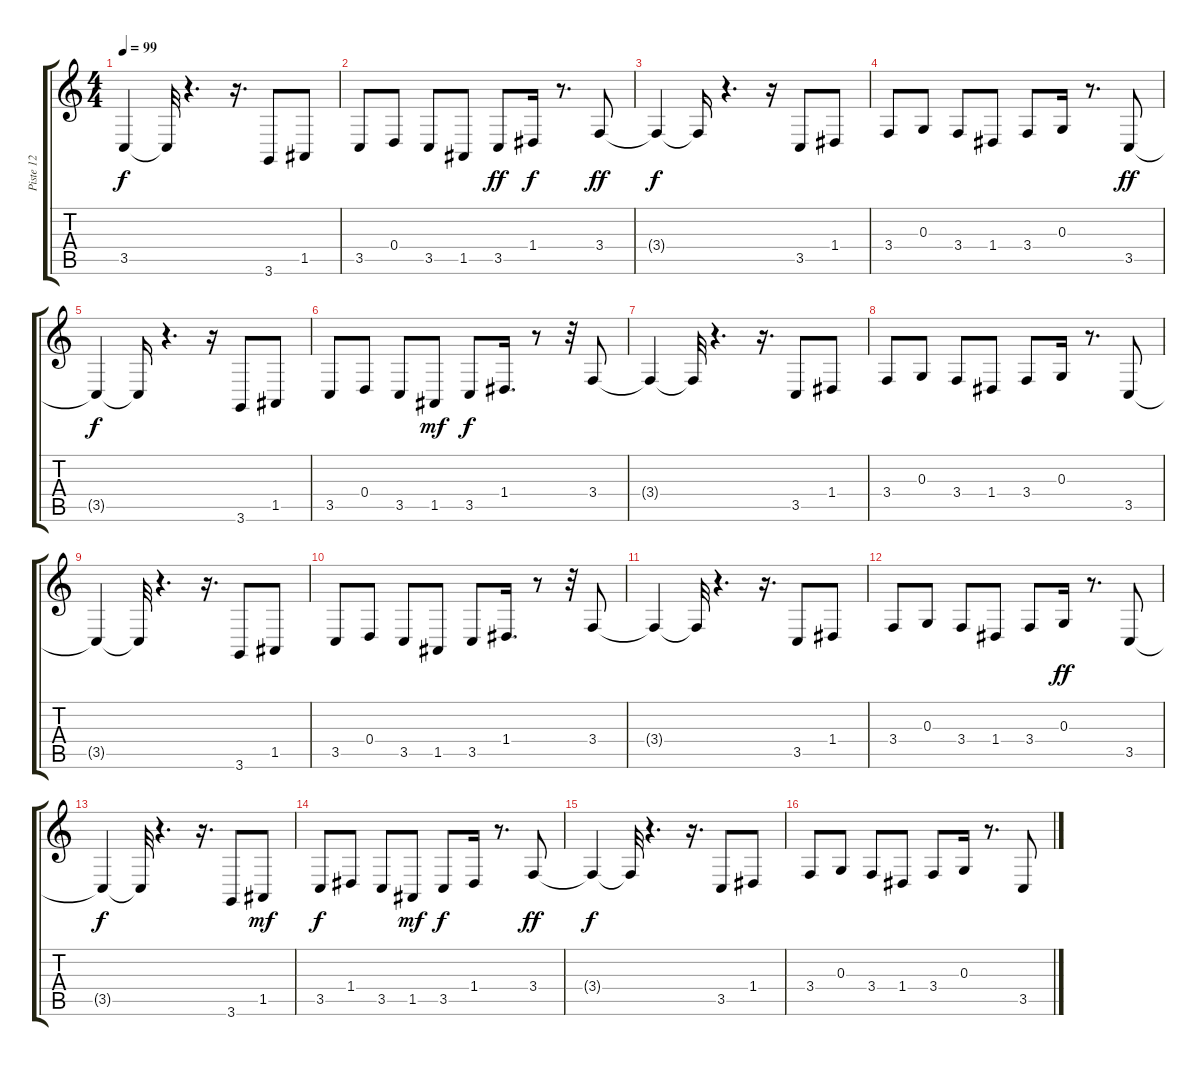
\track ("Piste 12" "Piste 12") {instrument tenorsax}
\staff {score tabs}
\tuning (E4 B3 G3 D3 A2 E2) {hide}
\ts (4 4)
\tempo 99
\clef g2
\ks c
3.5{t}.4{dy f} 3.5{t}.32 r.4{d} r.16{d} 3.6.8 1.5.8 |
3.5.8 0.4.8 3.5.8 1.5.8 3.5.8{dy ff} 1.4.16{dy f} r.8{d} 3.4.8{dy ff} |
3.4{t}.4{dy f} 3.4{t}.16 r.4{d} r.16 3.5.8 1.4.8 |
3.4.8 0.3.8 3.4.8 1.4.8 3.4.8 0.3.16 r.8{d} 3.5.8{dy ff} |
3.5{t}.4{dy f} 3.5{t}.16 r.4{d} r.16 3.6.8 1.5.8 |
3.5.8 0.4.8 3.5.8 1.5.8{dy mf} 3.5.8{dy f} 1.4.16{d} r.8 r.32 3.4.8 |
3.4{t}.4 3.4{t}.32 r.4{d} r.16{d} 3.5.8 1.4.8 |
3.4.8 0.3.8 3.4.8 1.4.8 3.4.8 0.3.16 r.8{d} 3.5.8 |
3.5{t}.4 3.5{t}.32 r.4{d} r.16{d} 3.6.8 1.5.8 |
3.5.8 0.4.8 3.5.8 1.5.8 3.5.8 1.4.16{d} r.8 r.32 3.4.8 |
3.4{t}.4 3.4{t}.32 r.4{d} r.16{d} 3.5.8 1.4.8 |
3.4.8 0.3.8 3.4.8 1.4.8 3.4.8 0.3.16{dy ff} r.8{d} 3.5.8 |
3.5{t}.4{dy f} 3.5{t}.32 r.4{d} r.16{d} 3.6.8 1.5.8{dy mf} |
3.5.8{dy f} 1.4.8 3.5.8 1.5.8{dy mf} 3.5.8{dy f} 1.4.16 r.8{d} 3.4.8{dy ff} |
3.4{t}.4{dy f} 3.4{t}.32 r.4{d} r.16{d} 3.5.8 1.4.8 |
3.4.8 0.3.8 3.4.8 1.4.8 3.4.8 0.3.16 r.8{d} 3.5.8
